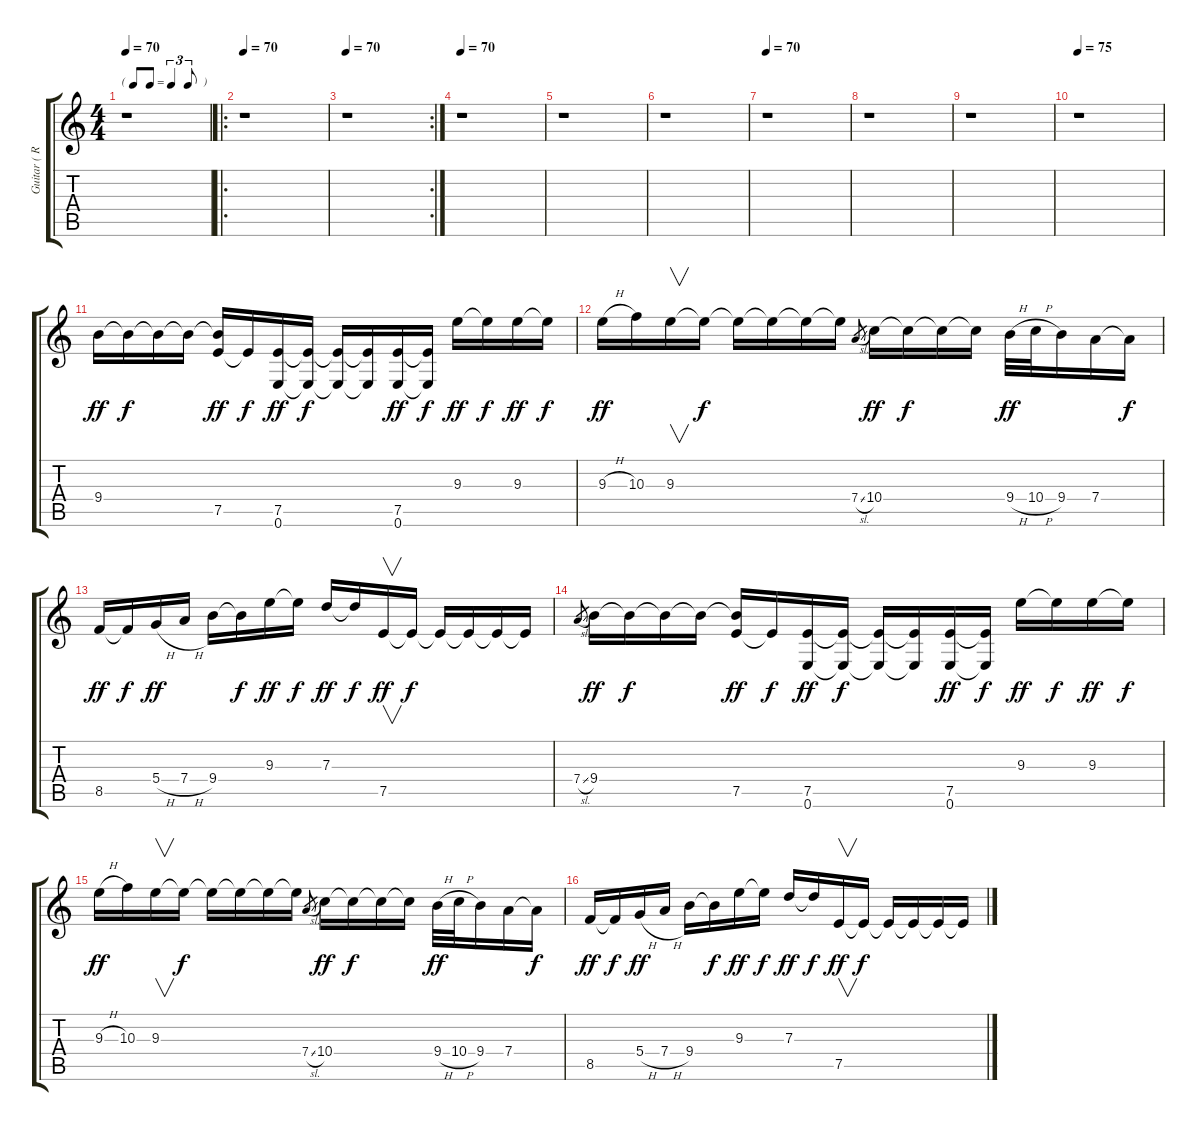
\track ("Guitar ( R )" "Guitar ( R") {instrument overdrivenguitar}
\staff {score tabs}
\tuning (E4 B3 G3 D3 A2 E2) {hide}
\ts (4 4)
\tf triplet8th
\tempo 70
\clef g2
\ks c
r.1{dy f} |
\ro
\tempo 70
r.1 |
\rc 2
\tempo 70
r.1 |
\tempo 70
r.1 |
r.1 |
r.1 |
\tempo 70
r.1 |
r.1 |
r.1 |
\tempo 75
r.1 |
9.4.16{dy ff} 9.4{t}.16{dy f} 9.4{t}.16 9.4{t}.16 (9.4{t} 7.5).16{dy ff} 7.5{t}.16{dy f} (7.5 0.6).16{dy ff} (7.5{t} 0.6{t}).16{dy f} (7.5{t} 0.6{t}).16 (7.5{t} 0.6{t}).16 (7.5 0.6).16{dy ff} (7.5{t} 0.6{t}).16{dy f} 9.3.16{dy ff} 9.3{t}.16{dy f} 9.3.16{dy ff} 9.3{t}.16{dy f} |
9.3{h}.16{dy ff} 10.3.16 9.3.16{v} 9.3{t}.16{dy f} 9.3{t}.16 9.3{t}.16 9.3{t}.16 9.3{t}.16 7.4{sl}.8{gr} 10.4.16{dy ff} 10.4{t}.16{dy f} 10.4{t}.16 10.4{t}.16 9.4{h}.32{dy ff} 10.4{h}.32 9.4.16 7.4.16 7.4{t}.16{dy f} |
8.5.16{dy ff} 8.5{t}.16{dy f} 5.4{h}.16{dy ff} 7.4{h}.16 9.4.16 9.4{t}.16{dy f} 9.3.16{dy ff} 9.3{t}.16{dy f} 7.3.16{dy ff} 7.3{t}.16{dy f} 7.5.16{v dy ff} 7.5{t}.16{dy f} 7.5{t}.16 7.5{t}.16 7.5{t}.16 7.5{t}.16 |
7.4{sl}.8{gr} 9.4.16{dy ff} 9.4{t}.16{dy f} 9.4{t}.16 9.4{t}.16 (9.4{t} 7.5).16{dy ff} 7.5{t}.16{dy f} (7.5 0.6).16{dy ff} (7.5{t} 0.6{t}).16{dy f} (7.5{t} 0.6{t}).16 (7.5{t} 0.6{t}).16 (7.5 0.6).16{dy ff} (7.5{t} 0.6{t}).16{dy f} 9.3.16{dy ff} 9.3{t}.16{dy f} 9.3.16{dy ff} 9.3{t}.16{dy f} |
9.3{h}.16{dy ff} 10.3.16 9.3.16{v} 9.3{t}.16{dy f} 9.3{t}.16 9.3{t}.16 9.3{t}.16 9.3{t}.16 7.4{sl}.8{gr} 10.4.16{dy ff} 10.4{t}.16{dy f} 10.4{t}.16 10.4{t}.16 9.4{h}.32{dy ff} 10.4{h}.32 9.4.16 7.4.16 7.4{t}.16{dy f} |
8.5.16{dy ff} 8.5{t}.16{dy f} 5.4{h}.16{dy ff} 7.4{h}.16 9.4.16 9.4{t}.16{dy f} 9.3.16{dy ff} 9.3{t}.16{dy f} 7.3.16{dy ff} 7.3{t}.16{dy f} 7.5.16{v dy ff} 7.5{t}.16{dy f} 7.5{t}.16 7.5{t}.16 7.5{t}.16 7.5{t}.16
